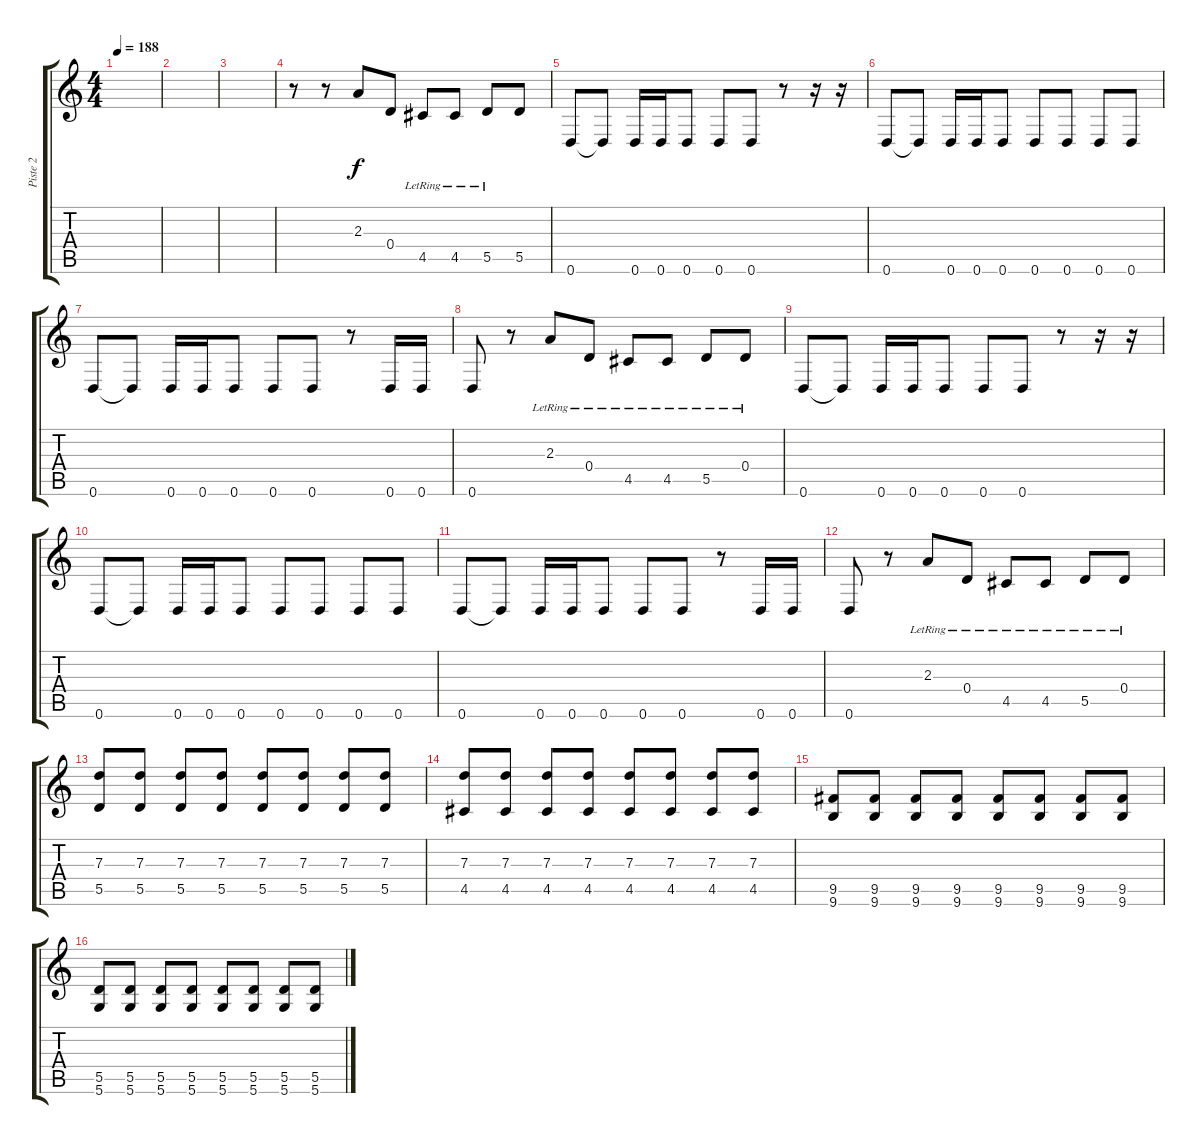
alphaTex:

\track ("Piste 2" "Piste 2") {instrument overdrivenguitar}
\staff {score tabs}
\tuning (E4 B3 G3 D3 A2 D2) {hide}
\ts (4 4)
\tempo 188
\clef g2
\ks c
|
|
|
r.8 r.8 2.3.8 0.4.8 4.5{lr}.8 4.5{lr}.8 5.5{lr}.8 5.5.8 |
0.6.8 0.6{t}.8 0.6.16 0.6.16 0.6.8 0.6.8 0.6.8 r.8 r.16 r.16 |
0.6.8 0.6{t}.8 0.6.16 0.6.16 0.6.8 0.6.8 0.6.8 0.6.8 0.6.8 |
0.6.8 0.6{t}.8 0.6.16 0.6.16 0.6.8 0.6.8 0.6.8 r.8 0.6.16 0.6.16 |
0.6.8 r.8 2.3{lr}.8 0.4{lr}.8 4.5{lr}.8 4.5{lr}.8 5.5{lr}.8 0.4{lr}.8 |
0.6.8 0.6{t}.8 0.6.16 0.6.16 0.6.8 0.6.8 0.6.8 r.8 r.16 r.16 |
0.6.8 0.6{t}.8 0.6.16 0.6.16 0.6.8 0.6.8 0.6.8 0.6.8 0.6.8 |
0.6.8 0.6{t}.8 0.6.16 0.6.16 0.6.8 0.6.8 0.6.8 r.8 0.6.16 0.6.16 |
0.6.8 r.8 2.3{lr}.8 0.4{lr}.8 4.5{lr}.8 4.5{lr}.8 5.5{lr}.8 0.4{lr}.8 |
(7.3 5.5).8 (7.3 5.5).8 (7.3 5.5).8 (7.3 5.5).8 (7.3 5.5).8 (7.3 5.5).8 (7.3 5.5).8 (7.3 5.5).8 |
(7.3 4.5).8 (7.3 4.5).8 (7.3 4.5).8 (7.3 4.5).8 (7.3 4.5).8 (7.3 4.5).8 (7.3 4.5).8 (7.3 4.5).8 |
(9.5 9.6).8 (9.5 9.6).8 (9.5 9.6).8 (9.5 9.6).8 (9.5 9.6).8 (9.5 9.6).8 (9.5 9.6).8 (9.5 9.6).8 |
(5.5 5.6).8 (5.5 5.6).8 (5.5 5.6).8 (5.5 5.6).8 (5.5 5.6).8 (5.5 5.6).8 (5.5 5.6).8 (5.5 5.6).8
